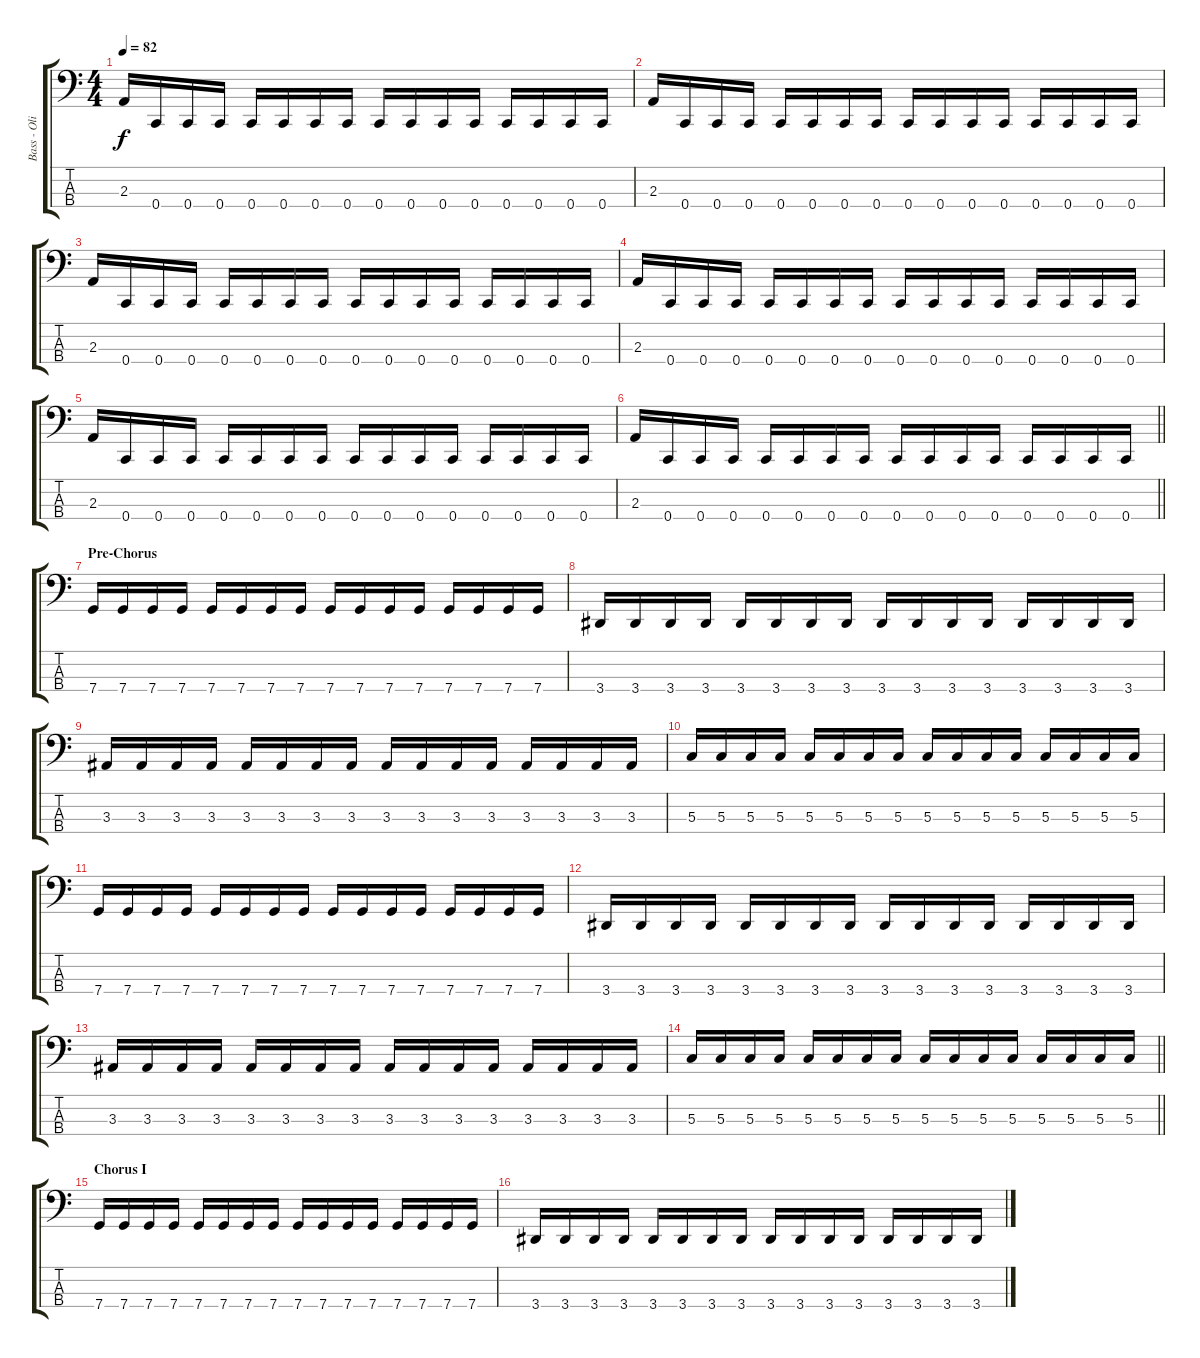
\track ("Bass - Oliver Riedel" "Bass - Oli") {instrument electricbassfinger}
\staff {score tabs}
\tuning (F2 C2 G1 C1) {hide}
\ts (4 4)
\tempo 82
\clef f4
\ks c
2.3.16{dy f} 0.4.16 0.4.16 0.4.16 0.4.16 0.4.16 0.4.16 0.4.16 0.4.16 0.4.16 0.4.16 0.4.16 0.4.16 0.4.16 0.4.16 0.4.16 |
2.3.16 0.4.16 0.4.16 0.4.16 0.4.16 0.4.16 0.4.16 0.4.16 0.4.16 0.4.16 0.4.16 0.4.16 0.4.16 0.4.16 0.4.16 0.4.16 |
2.3.16 0.4.16 0.4.16 0.4.16 0.4.16 0.4.16 0.4.16 0.4.16 0.4.16 0.4.16 0.4.16 0.4.16 0.4.16 0.4.16 0.4.16 0.4.16 |
2.3.16 0.4.16 0.4.16 0.4.16 0.4.16 0.4.16 0.4.16 0.4.16 0.4.16 0.4.16 0.4.16 0.4.16 0.4.16 0.4.16 0.4.16 0.4.16 |
2.3.16 0.4.16 0.4.16 0.4.16 0.4.16 0.4.16 0.4.16 0.4.16 0.4.16 0.4.16 0.4.16 0.4.16 0.4.16 0.4.16 0.4.16 0.4.16 |
\barLineRight lightlight
2.3.16 0.4.16 0.4.16 0.4.16 0.4.16 0.4.16 0.4.16 0.4.16 0.4.16 0.4.16 0.4.16 0.4.16 0.4.16 0.4.16 0.4.16 0.4.16 |
\section ("" "Pre-Chorus")
7.4.16 7.4.16 7.4.16 7.4.16 7.4.16 7.4.16 7.4.16 7.4.16 7.4.16 7.4.16 7.4.16 7.4.16 7.4.16 7.4.16 7.4.16 7.4.16 |
3.4.16 3.4.16 3.4.16 3.4.16 3.4.16 3.4.16 3.4.16 3.4.16 3.4.16 3.4.16 3.4.16 3.4.16 3.4.16 3.4.16 3.4.16 3.4.16 |
3.3.16 3.3.16 3.3.16 3.3.16 3.3.16 3.3.16 3.3.16 3.3.16 3.3.16 3.3.16 3.3.16 3.3.16 3.3.16 3.3.16 3.3.16 3.3.16 |
5.3.16 5.3.16 5.3.16 5.3.16 5.3.16 5.3.16 5.3.16 5.3.16 5.3.16 5.3.16 5.3.16 5.3.16 5.3.16 5.3.16 5.3.16 5.3.16 |
7.4.16 7.4.16 7.4.16 7.4.16 7.4.16 7.4.16 7.4.16 7.4.16 7.4.16 7.4.16 7.4.16 7.4.16 7.4.16 7.4.16 7.4.16 7.4.16 |
3.4.16 3.4.16 3.4.16 3.4.16 3.4.16 3.4.16 3.4.16 3.4.16 3.4.16 3.4.16 3.4.16 3.4.16 3.4.16 3.4.16 3.4.16 3.4.16 |
3.3.16 3.3.16 3.3.16 3.3.16 3.3.16 3.3.16 3.3.16 3.3.16 3.3.16 3.3.16 3.3.16 3.3.16 3.3.16 3.3.16 3.3.16 3.3.16 |
\barLineRight lightlight
5.3.16 5.3.16 5.3.16 5.3.16 5.3.16 5.3.16 5.3.16 5.3.16 5.3.16 5.3.16 5.3.16 5.3.16 5.3.16 5.3.16 5.3.16 5.3.16 |
\section ("" "Chorus I")
7.4.16 7.4.16 7.4.16 7.4.16 7.4.16 7.4.16 7.4.16 7.4.16 7.4.16 7.4.16 7.4.16 7.4.16 7.4.16 7.4.16 7.4.16 7.4.16 |
3.4.16 3.4.16 3.4.16 3.4.16 3.4.16 3.4.16 3.4.16 3.4.16 3.4.16 3.4.16 3.4.16 3.4.16 3.4.16 3.4.16 3.4.16 3.4.16
